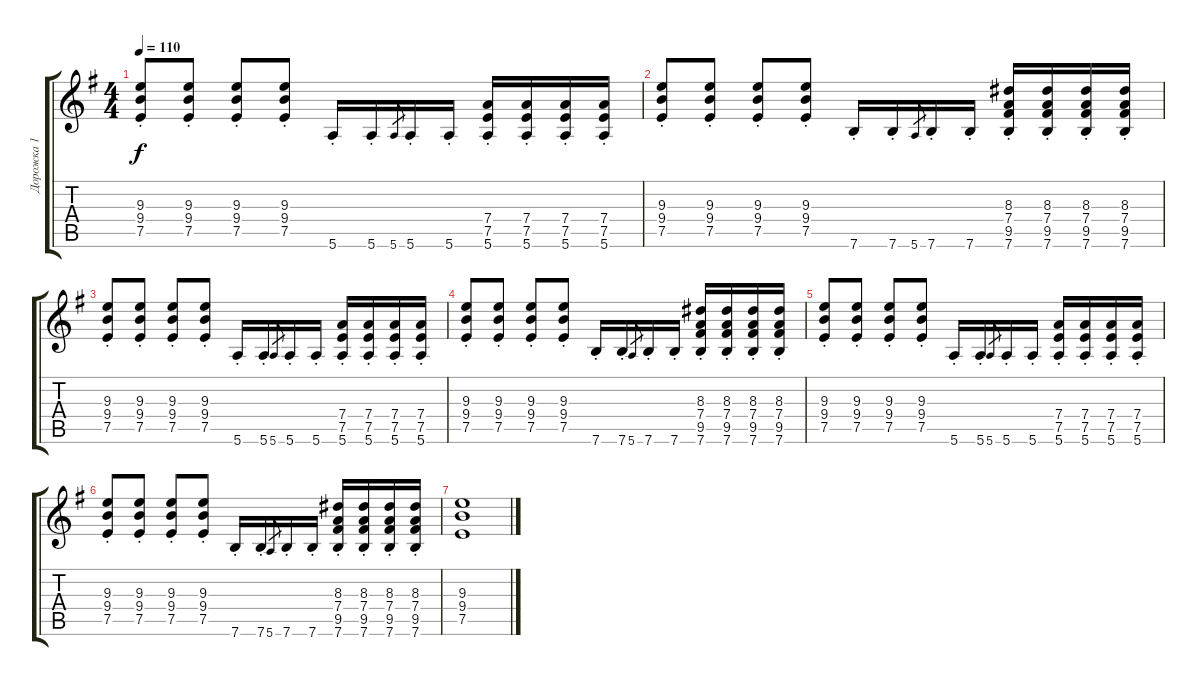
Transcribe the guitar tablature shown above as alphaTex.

\track ("Дорожка 1" "Дорожка 1") {instrument distortionguitar}
\staff {score tabs}
\tuning (E4 B3 G3 D3 A2 E2) {hide}
\ts (4 4)
\tempo 110
\clef g2
\ks eminor
(9.3{st} 9.4{st} 7.5{st}).8{dy f} (9.3{st} 9.4{st} 7.5{st}).8 (9.3{st} 9.4{st} 7.5{st}).8 (9.3{st} 9.4{st} 7.5{st}).8 5.6{st}.16 5.6{st}.16 5.6.8{gr} 5.6{st}.16 5.6{st}.16 (7.4{st} 7.5{st} 5.6{st}).16 (7.4{st} 7.5{st} 5.6{st}).16 (7.4{st} 7.5{st} 5.6{st}).16 (7.4{st} 7.5{st} 5.6{st}).16 |
(9.3{st} 9.4{st} 7.5{st}).8 (9.3{st} 9.4{st} 7.5{st}).8 (9.3{st} 9.4{st} 7.5{st}).8 (9.3{st} 9.4{st} 7.5{st}).8 7.6{st}.16 7.6{st}.16 5.6.8{gr} 7.6{st}.16 7.6{st}.16 (8.3{st} 7.4{st} 9.5{st} 7.6{st}).16 (8.3{st} 7.4{st} 9.5{st} 7.6{st}).16 (8.3{st} 7.4{st} 9.5{st} 7.6{st}).16 (8.3{st} 7.4{st} 9.5{st} 7.6{st}).16 |
(9.3{st} 9.4{st} 7.5{st}).8 (9.3{st} 9.4{st} 7.5{st}).8 (9.3{st} 9.4{st} 7.5{st}).8 (9.3{st} 9.4{st} 7.5{st}).8 5.6{st}.16 5.6{st}.16 5.6.8{gr} 5.6{st}.16 5.6{st}.16 (7.4{st} 7.5{st} 5.6{st}).16 (7.4{st} 7.5{st} 5.6{st}).16 (7.4{st} 7.5{st} 5.6{st}).16 (7.4{st} 7.5{st} 5.6{st}).16 |
(9.3{st} 9.4{st} 7.5{st}).8 (9.3{st} 9.4{st} 7.5{st}).8 (9.3{st} 9.4{st} 7.5{st}).8 (9.3{st} 9.4{st} 7.5{st}).8 7.6{st}.16 7.6{st}.16 5.6.8{gr} 7.6{st}.16 7.6{st}.16 (8.3{st} 7.4{st} 9.5{st} 7.6{st}).16 (8.3{st} 7.4{st} 9.5{st} 7.6{st}).16 (8.3{st} 7.4{st} 9.5{st} 7.6{st}).16 (8.3{st} 7.4{st} 9.5{st} 7.6{st}).16 |
(9.3{st} 9.4{st} 7.5{st}).8 (9.3{st} 9.4{st} 7.5{st}).8 (9.3{st} 9.4{st} 7.5{st}).8 (9.3{st} 9.4{st} 7.5{st}).8 5.6{st}.16 5.6{st}.16 5.6.8{gr} 5.6{st}.16 5.6{st}.16 (7.4{st} 7.5{st} 5.6{st}).16 (7.4{st} 7.5{st} 5.6{st}).16 (7.4{st} 7.5{st} 5.6{st}).16 (7.4{st} 7.5{st} 5.6{st}).16 |
(9.3{st} 9.4{st} 7.5{st}).8 (9.3{st} 9.4{st} 7.5{st}).8 (9.3{st} 9.4{st} 7.5{st}).8 (9.3{st} 9.4{st} 7.5{st}).8 7.6{st}.16 7.6{st}.16 5.6.8{gr} 7.6{st}.16 7.6{st}.16 (8.3{st} 7.4{st} 9.5{st} 7.6{st}).16 (8.3{st} 7.4{st} 9.5{st} 7.6{st}).16 (8.3{st} 7.4{st} 9.5{st} 7.6{st}).16 (8.3{st} 7.4{st} 9.5{st} 7.6{st}).16 |
(9.3 9.4 7.5).1
